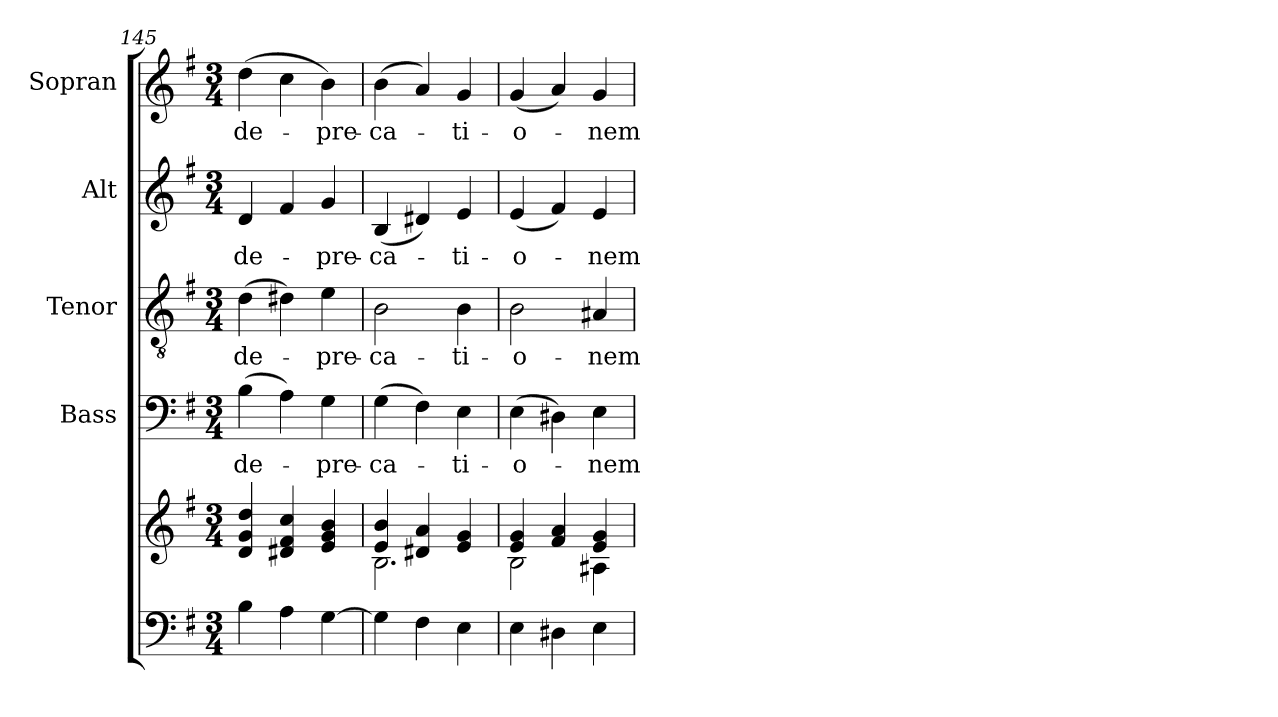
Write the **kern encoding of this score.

**kern	**kern	**kern	**text	**kern	**text	**kern	**text	**kern	**text
*part5	*part5	*part4	*part4	*part3	*part3	*part2	*part2	*part1	*part1
*staff6	*staff5	*staff4	*staff4	*staff3	*staff3	*staff2	*staff2	*staff1	*staff1
*	*	*I"Bass	*	*I"Tenor	*	*I"Alt	*	*I"Sopran	*
*	*	*I'B.	*	*I'T.	*	*I'A.	*	*I'S.	*
*clefF4	*clefG2	*clefF4	*	*clefGv2	*	*clefG2	*	*clefG2	*
*k[f#]	*k[f#]	*k[f#]	*	*k[f#]	*	*k[f#]	*	*k[f#]	*
*G:	*G:	*G:	*	*G:	*	*G:	*	*G:	*
*M3/4	*M3/4	*M3/4	*	*M3/4	*	*M3/4	*	*M3/4	*
=145	=145	=145	=145	=145	=145	=145	=145	=145	=145
!	!	!	!LO:LY:b	!	!LO:LY:b	!	!LO:LY:b	!	!LO:LY:b
4B\	4d/ 4g/ 4dd/	(>4B\	de-	(>4d\	de-	4d/	de-	(>4dd\	de-
4A\	4d#X/ 4f#/ 4cc/	4A\)	.	4d#X\)	.	4f#/	.	4cc\	.
!	!	!	!LO:LY:b	!	!LO:LY:b	!	!LO:LY:b	!	!LO:LY:b
[4G\	4e/ 4g/ 4b/	4G\	-pre-	4e\	-pre-	4g/	-pre-	4b\)	-pre-
!!LO:LB:g=z
=146	=146	=146	=146	=146	=146	=146	=146	=146	=146
*	*^	*	*	*	*	*	*	*	*
!	!	!	!	!LO:LY:b	!	!LO:LY:b	!	!LO:LY:b	!	!LO:LY:b
4G\]	4e/ 4b/	2.B\	(>4G\	-ca-	2B\	-ca-	(<4B/	-ca-	(>4b\	-ca-
4F#\	4d#X/ 4a/	.	4F#\)	.	.	.	4d#X/)	.	4a/)	.
!	!	!	!	!LO:LY:b	!	!LO:LY:b	!	!LO:LY:b	!	!LO:LY:b
4E\	4e/ 4g/	.	4E\	-ti-	4B\	-ti-	4e/	-ti-	4g/	-ti-
=147	=147	=147	=147	=147	=147	=147	=147	=147	=147	=147
!	!	!	!	!LO:LY:b	!	!LO:LY:b	!	!LO:LY:b	!	!LO:LY:b
4E\	4e/ 4g/	2B\	(>4E\	-o-	2B\	-o-	(<4e/	-o-	(<4g/	-o-
4D#X\	4f#/ 4a/	.	4D#X\)	.	.	.	4f#/)	.	4a/)	.
!	!	!	!	!LO:LY:b	!	!LO:LY:b	!	!LO:LY:b	!	!LO:LY:b
4E\	4e/ 4g/	4A#X\	4E\	-nem	4A#X/	-nem	4e/	-nem	4g/	-nem
*	*v	*v	*	*	*	*	*	*	*	*
=	=	=	=	=	=	=	=	=	=
*-	*-	*-	*-	*-	*-	*-	*-	*-	*-
